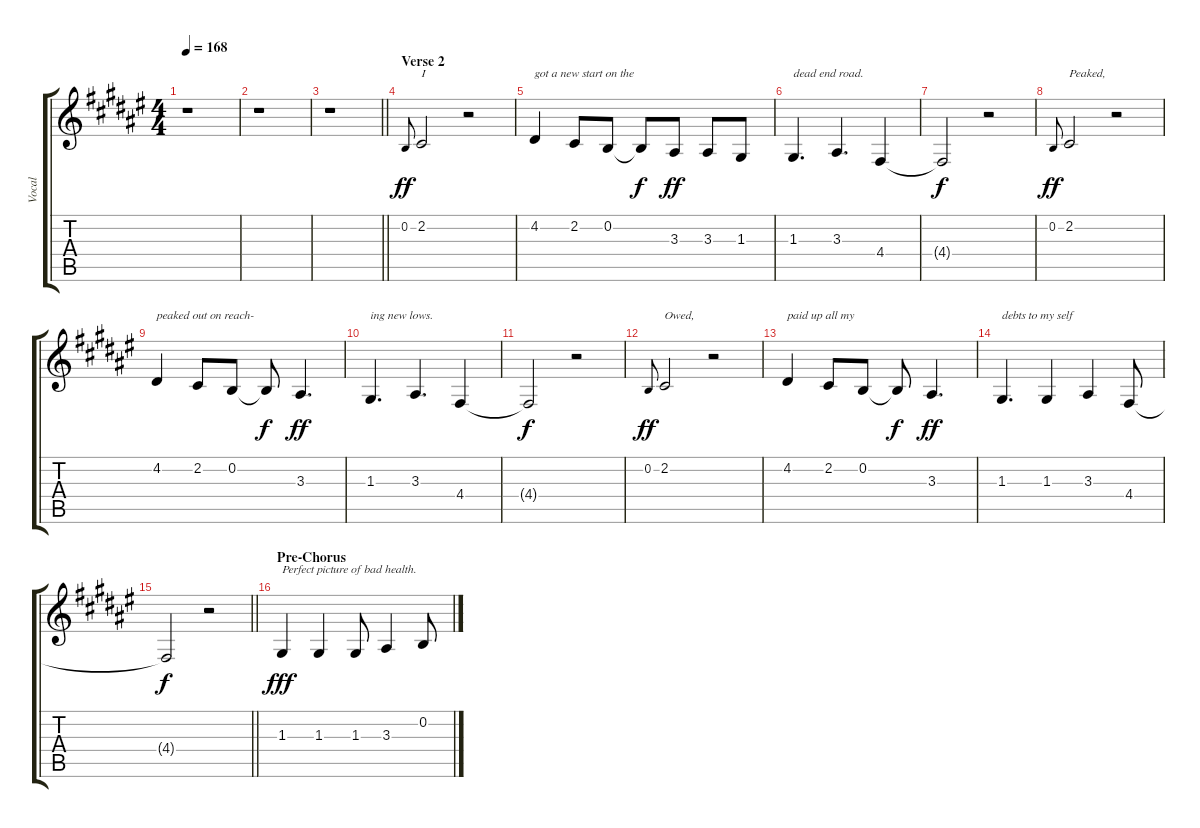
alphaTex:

\track ("Vocal" "Vocal") {instrument tenorsax}
\staff {score tabs}
\tuning (E4 B3 G3 D3 A2 E2) {hide}
\ts (4 4)
\tempo 168
\clef g2
\ks f#
r.1{dy f} |
r.1 |
\barLineRight lightlight
r.1 |
\section ("" "Verse 2")
0.2.8{gr onbeat dy ff} 2.2.2{txt "I"} r.2 |
4.2.4{txt "got a new start on the"} 2.2.8 0.2.8 0.2{t}.8{dy f} 3.3.8{dy ff} 3.3.8 1.3.8 |
1.3.4{d txt "dead end road."} 3.3.4{d} 4.4.4 |
4.4{t}.2{dy f} r.2 |
0.2.8{gr onbeat dy ff} 2.2.2{txt "Peaked,"} r.2 |
4.2.4{txt "peaked out on reach-"} 2.2.8 0.2.8 0.2{t}.8{dy f} 3.3.4{d dy ff} |
1.3.4{d txt "ing new lows."} 3.3.4{d} 4.4.4 |
4.4{t}.2{dy f} r.2 |
0.2.8{gr onbeat dy ff} 2.2.2{txt "Owed,"} r.2 |
4.2.4{txt "paid up all my"} 2.2.8 0.2.8 0.2{t}.8{dy f} 3.3.4{d dy ff} |
1.3.4{d txt "debts to my self"} 1.3.4 3.3.4 4.4.8 |
\barLineRight lightlight
4.4{t}.2{dy f} r.2 |
\section ("" "Pre-Chorus")
1.3.4{txt "Perfect picture of bad health." dy fff} 1.3.4 1.3.8 3.3.4 0.2.8
